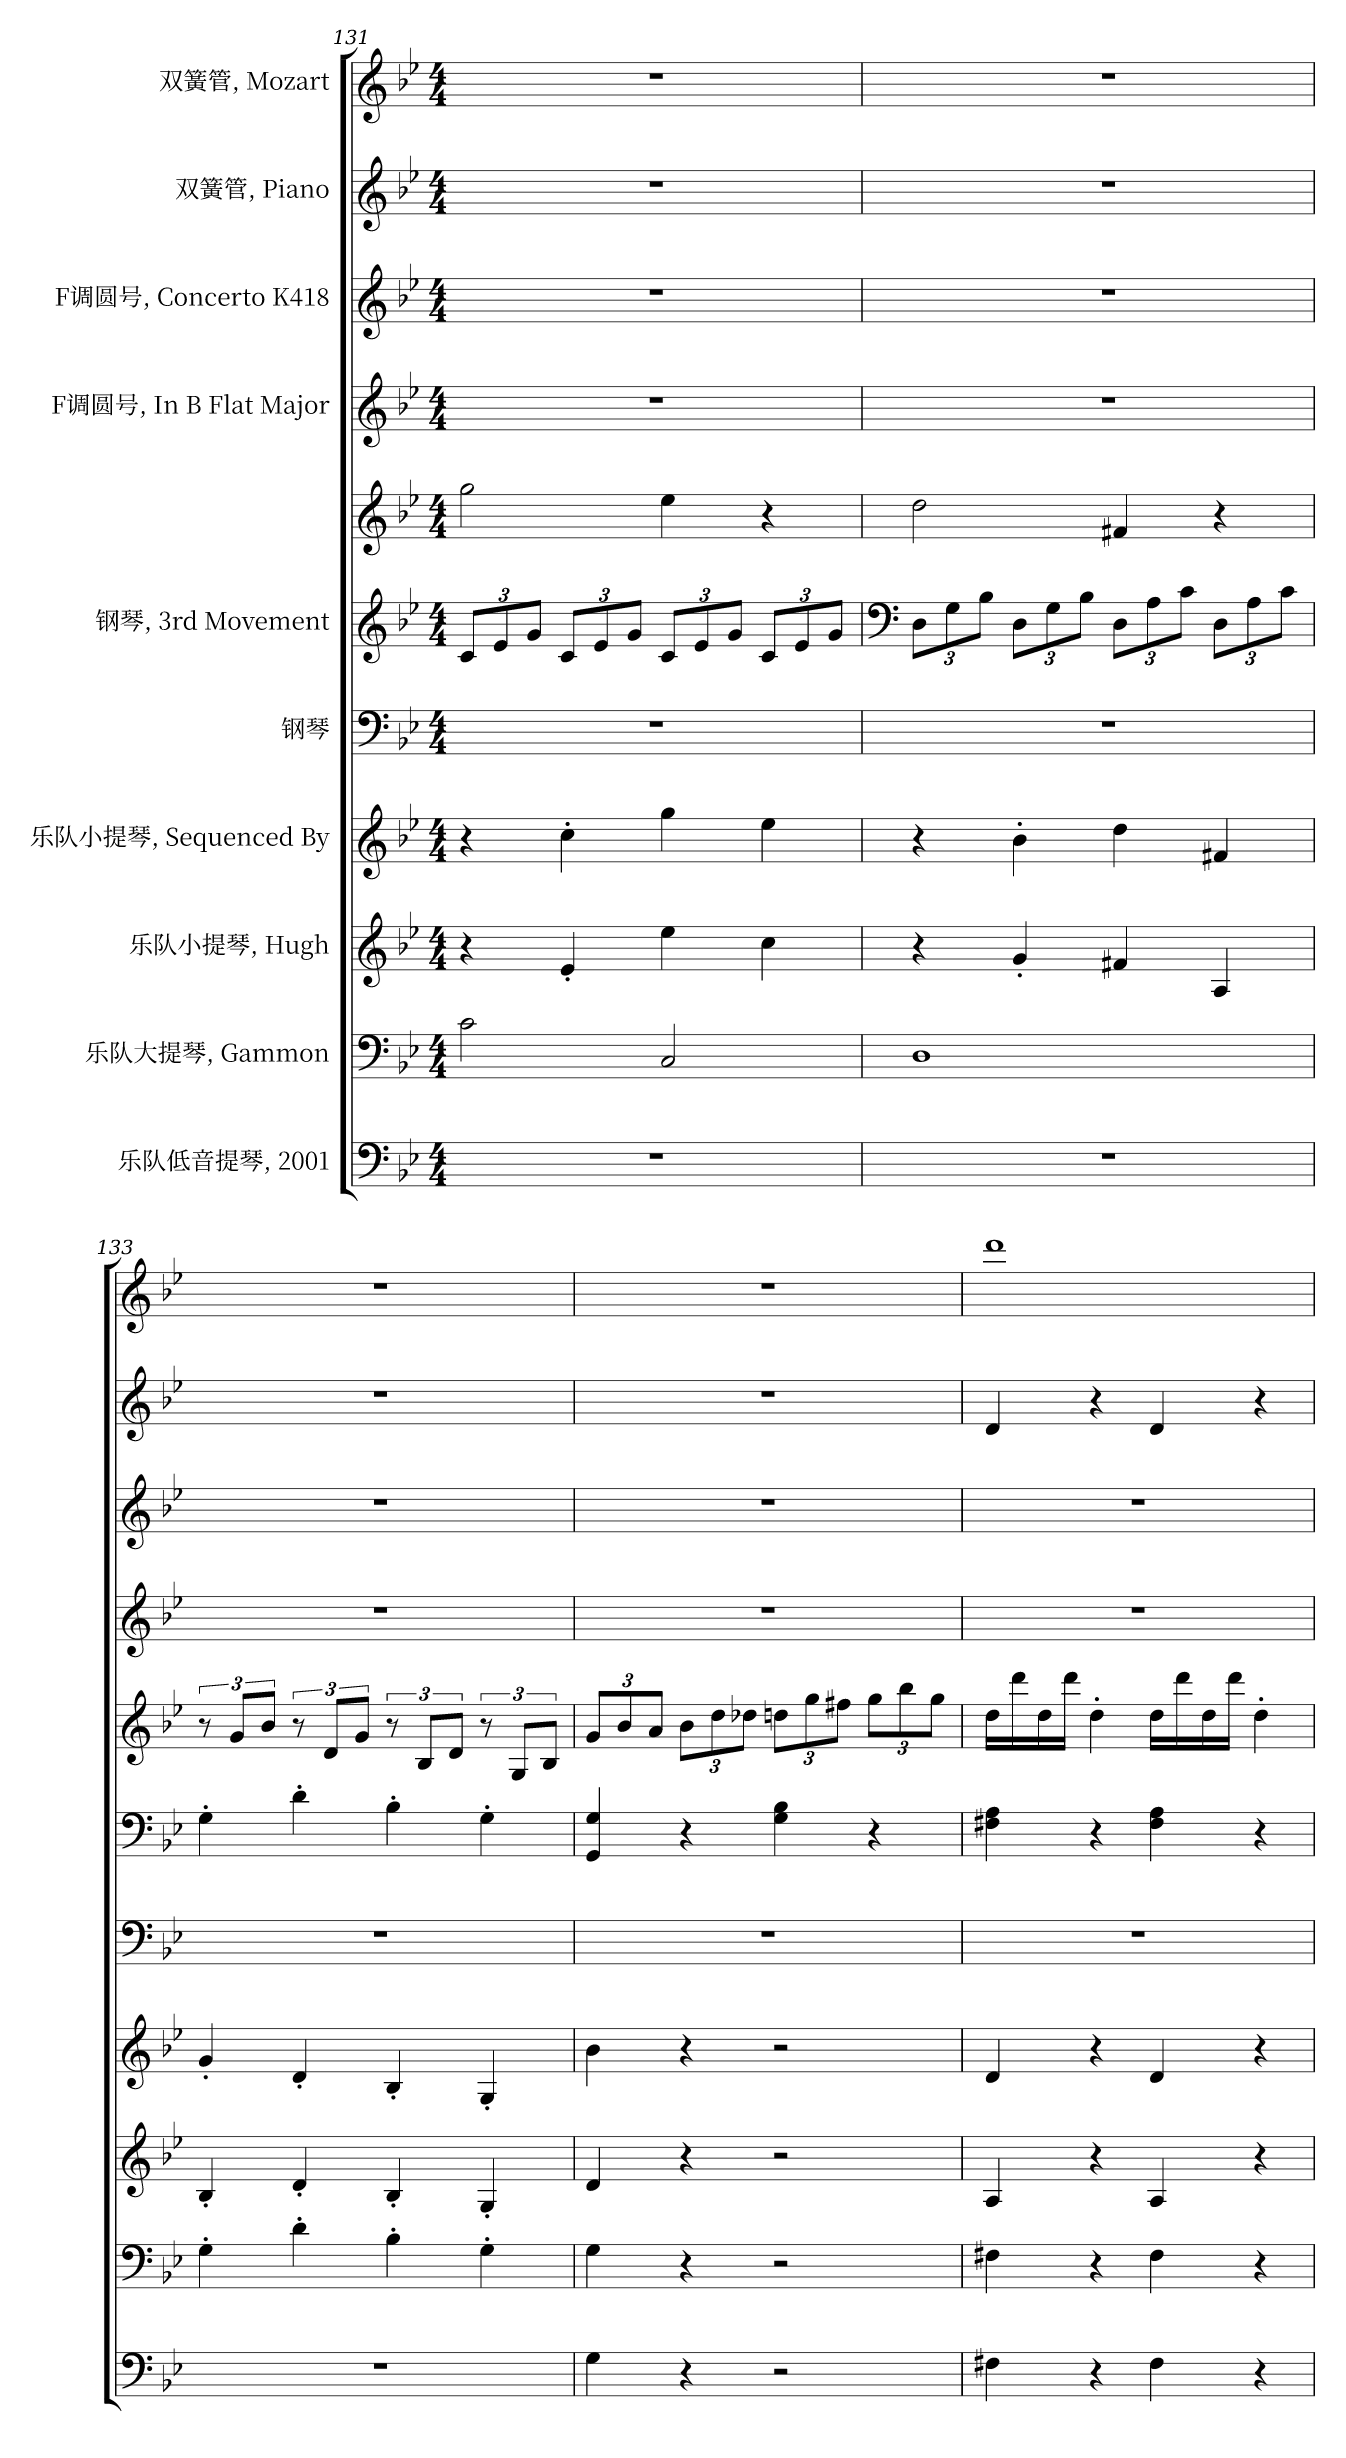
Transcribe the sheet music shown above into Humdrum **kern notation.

**kern	**kern	**kern	**kern	**kern	**kern	**kern	**kern	**kern	**kern	**kern
*part10	*part9	*part8	*part7	*part6	*part5	*part5	*part4	*part3	*part2	*part1
*staff11	*staff10	*staff9	*staff8	*staff7	*staff6	*staff5	*staff4	*staff3	*staff2	*staff1
*I"乐队低音提琴, 2001	*I"乐队大提琴, Gammon	*I"乐队小提琴,  Hugh	*I"乐队小提琴, Sequenced By	*I"钢琴	*I"钢琴, 3rd Movement	*	*I"F调圆号, In B Flat Major	*I"F调圆号, Concerto K418	*I"双簧管,  Piano	*I"双簧管,  Mozart
*clefF4	*clefF4	*clefG2	*clefG2	*clefF4	*clefG2	*clefG2	*clefG2	*clefG2	*clefG2	*clefG2
*ITrd7c12	*	*	*	*	*	*	*ITrd4c7	*ITrd4c7	*	*
*k[b-e-]	*k[b-e-]	*k[b-e-]	*k[b-e-]	*k[b-e-]	*k[b-e-]	*k[b-e-]	*k[b-e-a-]	*k[b-e-a-]	*k[b-e-]	*k[b-e-]
*M4/4	*M4/4	*M4/4	*M4/4	*M4/4	*M4/4	*M4/4	*M4/4	*M4/4	*M4/4	*M4/4
*	*	*	*	*	*Xbrackettup	*	*	*	*	*
=131	=131	=131	=131	=131	=131	=131	=131	=131	=131	=131
1r	2c\	4r	4r	1r	12c/L	2gg\	1r	1r	1r	1r
.	.	.	.	.	12e-/	.	.	.	.	.
.	.	.	.	.	12g/J	.	.	.	.	.
.	.	4e-'/	4cc'\	.	12c/L	.	.	.	.	.
.	.	.	.	.	12e-/	.	.	.	.	.
.	.	.	.	.	12g/J	.	.	.	.	.
.	2C/	4ee-\	4gg\	.	12c/L	4ee-\	.	.	.	.
.	.	.	.	.	12e-/	.	.	.	.	.
.	.	.	.	.	12g/J	.	.	.	.	.
.	.	4cc\	4ee-\	.	12c/L	4r	.	.	.	.
.	.	.	.	.	12e-/	.	.	.	.	.
.	.	.	.	.	12g/J	.	.	.	.	.
!!LO:PB:g=z
=132	=132	=132	=132	=132	=132	=132	=132	=132	=132	=132
*	*	*	*	*	*clefF4	*	*	*	*	*
1r	1D	4r	4r	1r	12D\L	2dd\	1r	1r	1r	1r
.	.	.	.	.	12G\	.	.	.	.	.
.	.	.	.	.	12B-\J	.	.	.	.	.
.	.	4g'/	4b-'\	.	12D\L	.	.	.	.	.
.	.	.	.	.	12G\	.	.	.	.	.
.	.	.	.	.	12B-\J	.	.	.	.	.
.	.	4f#X/	4dd\	.	12D\L	4f#X/	.	.	.	.
.	.	.	.	.	12A\	.	.	.	.	.
.	.	.	.	.	12c\J	.	.	.	.	.
.	.	4A/	4f#X/	.	12D\L	4r	.	.	.	.
.	.	.	.	.	12A\	.	.	.	.	.
.	.	.	.	.	12c\J	.	.	.	.	.
=133	=133	=133	=133	=133	=133	=133	=133	=133	=133	=133
1r	4G'\	4B-'/	4g'/	1r	4G'\	12r	1r	1r	1r	1r
.	.	.	.	.	.	12g/L	.	.	.	.
.	.	.	.	.	.	12b-/J	.	.	.	.
.	4d'\	4d'/	4d'/	.	4d'\	12r	.	.	.	.
.	.	.	.	.	.	12d/L	.	.	.	.
.	.	.	.	.	.	12g/J	.	.	.	.
.	4B-'\	4B-'/	4B-'/	.	4B-'\	12r	.	.	.	.
.	.	.	.	.	.	12B-/L	.	.	.	.
.	.	.	.	.	.	12d/J	.	.	.	.
.	4G'\	4G'/	4G'/	.	4G'\	12r	.	.	.	.
.	.	.	.	.	.	12G/L	.	.	.	.
.	.	.	.	.	.	12B-/J	.	.	.	.
=134	=134	=134	=134	=134	=134	=134	=134	=134	=134	=134
*	*	*	*	*	*	*Xbrackettup	*	*	*	*
4GG\	4G\	4d/	4b-\	1r	4GG/ 4G/	12g/L	1r	1r	1r	1r
.	.	.	.	.	.	12b-/	.	.	.	.
.	.	.	.	.	.	12a/J	.	.	.	.
4r	4r	4r	4r	.	4r	12b-\L	.	.	.	.
.	.	.	.	.	.	12dd\	.	.	.	.
.	.	.	.	.	.	12dd-X\J	.	.	.	.
2r	2r	2r	2r	.	4G\ 4B-\	12ddn\L	.	.	.	.
.	.	.	.	.	.	12gg\	.	.	.	.
.	.	.	.	.	.	12ff#X\J	.	.	.	.
.	.	.	.	.	4r	12gg\L	.	.	.	.
.	.	.	.	.	.	12bb-\	.	.	.	.
.	.	.	.	.	.	12gg\J	.	.	.	.
!!LO:PB:g=z
=135	=135	=135	=135	=135	=135	=135	=135	=135	=135	=135
4FF#X\	4F#X\	4A/	4d/	1r	4F#X\ 4A\	16dd\LL	1r	1r	4d/	1ddd
.	.	.	.	.	.	16ddd\	.	.	.	.
.	.	.	.	.	.	16dd\	.	.	.	.
.	.	.	.	.	.	16ddd\JJ	.	.	.	.
4r	4r	4r	4r	.	4r	4dd'\	.	.	4r	.
4FF#\	4F#\	4A/	4d/	.	4F#\ 4A\	16dd\LL	.	.	4d/	.
.	.	.	.	.	.	16ddd\	.	.	.	.
.	.	.	.	.	.	16dd\	.	.	.	.
.	.	.	.	.	.	16ddd\JJ	.	.	.	.
4r	4r	4r	4r	.	4r	4dd'\	.	.	4r	.
=	=	=	=	=	=	=	=	=	=	=
*-	*-	*-	*-	*-	*-	*-	*-	*-	*-	*-
